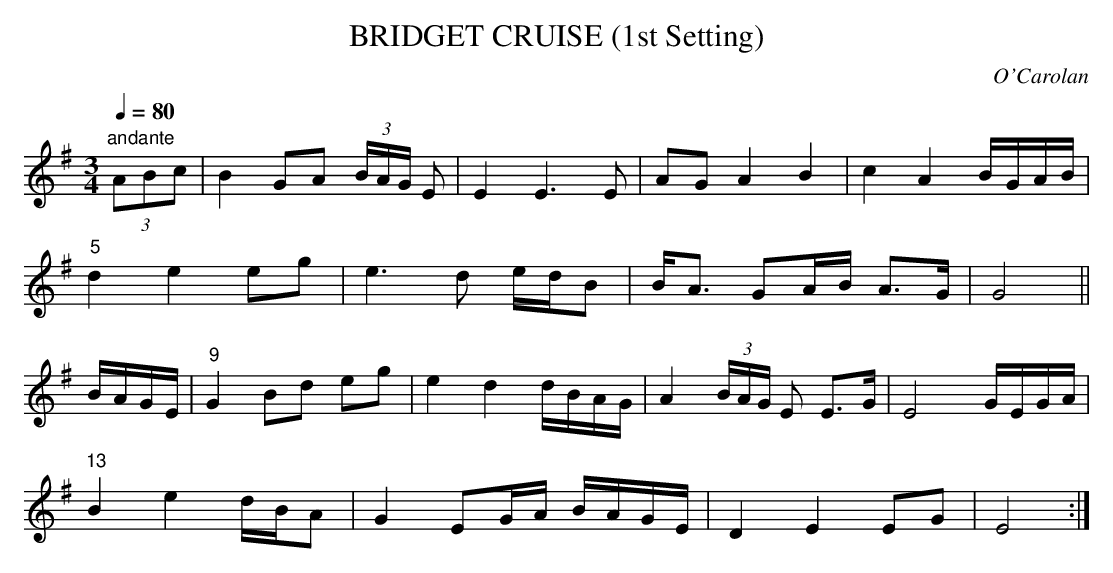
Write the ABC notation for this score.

X:1
T:BRIDGET CRUISE (1st Setting)
C:O'Carolan
Q:1/4=80
M:3/4
L:1/8
K:G
"andante"
(3ABc|B2 GA  (3B/A/G/ E|E2 E3 E|AG A2 B2|c2 A2 B/G/A/B/|
"5"d2 e2 eg|e3 d e/d/B|B<A GA/B/ A>G|G4||
B/A/G/E/|"9"G2 Bd eg|e2 d2 d/B/A/G/|A2 (3B/A/G/ E E>G|\
E4 G/E/G/A/|
"13"B2 e2 d/B/A|G2 EG/A/ B/A/G/E/|D2 E2 EG|E4 :|
